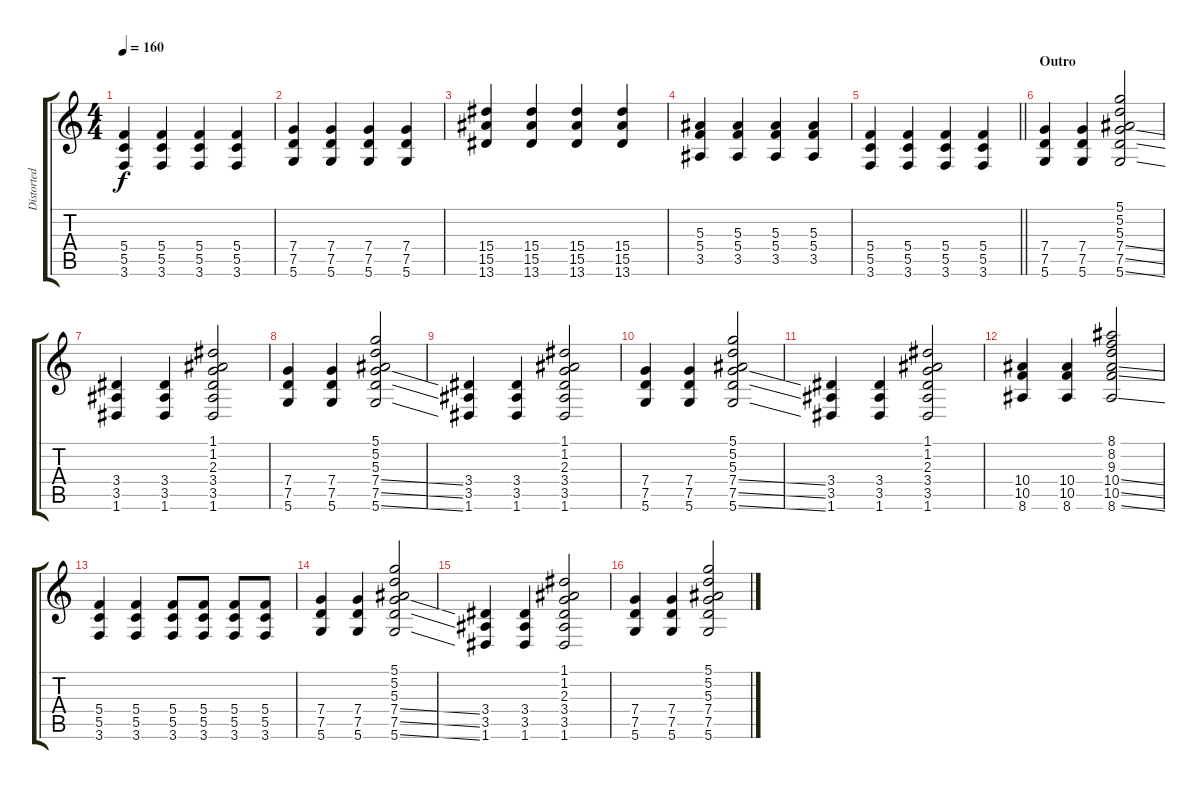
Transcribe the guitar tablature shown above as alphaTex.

\track ("Distorted Rhythm" "Distorted ") {instrument overdrivenguitar}
\staff {score tabs}
\tuning (D4 A3 F3 C3 G2 D2) {hide}
\ts (4 4)
\tempo 160
\clef g2
\ks c
(5.4 5.5 3.6).4{dy f} (5.4 5.5 3.6).4 (5.4 5.5 3.6).4 (5.4 5.5 3.6).4 |
(7.4 7.5 5.6).4 (7.4 7.5 5.6).4 (7.4 7.5 5.6).4 (7.4 7.5 5.6).4 |
(15.4 15.5 13.6).4 (15.4 15.5 13.6).4 (15.4 15.5 13.6).4 (15.4 15.5 13.6).4 |
(5.3 5.4 3.5).4 (5.3 5.4 3.5).4 (5.3 5.4 3.5).4 (5.3 5.4 3.5).4 |
\barLineRight lightlight
(5.4 5.5 3.6).4 (5.4 5.5 3.6).4 (5.4 5.5 3.6).4 (5.4 5.5 3.6).4 |
\section ("" "Outro")
(7.4 7.5 5.6).4 (7.4 7.5 5.6).4 (5.1 5.2 5.3 7.4{ss} 7.5{ss} 5.6{ss}).2 |
(3.4 3.5 1.6).4 (3.4 3.5 1.6).4 (1.1 1.2 2.3 3.4 3.5 1.6).2 |
(7.4 7.5 5.6).4 (7.4 7.5 5.6).4 (5.1 5.2 5.3 7.4{ss} 7.5{ss} 5.6{ss}).2 |
(3.4 3.5 1.6).4 (3.4 3.5 1.6).4 (1.1 1.2 2.3 3.4 3.5 1.6).2 |
(7.4 7.5 5.6).4 (7.4 7.5 5.6).4 (5.1 5.2 5.3 7.4{ss} 7.5{ss} 5.6{ss}).2 |
(3.4 3.5 1.6).4 (3.4 3.5 1.6).4 (1.1 1.2 2.3 3.4 3.5 1.6).2 |
(10.4 10.5 8.6).4 (10.4 10.5 8.6).4 (8.1 8.2 9.3 10.4{ss} 10.5{ss} 8.6{ss}).2 |
(5.4 5.5 3.6).4 (5.4 5.5 3.6).4 (5.4 5.5 3.6).8 (5.4 5.5 3.6).8 (5.4 5.5 3.6).8 (5.4 5.5 3.6).8 |
(7.4 7.5 5.6).4 (7.4 7.5 5.6).4 (5.1 5.2 5.3 7.4{ss} 7.5{ss} 5.6{ss}).2 |
(3.4 3.5 1.6).4 (3.4 3.5 1.6).4 (1.1 1.2 2.3 3.4 3.5 1.6).2 |
(7.4 7.5 5.6).4 (7.4 7.5 5.6).4 (5.1 5.2 5.3 7.4{ss} 7.5{ss} 5.6{ss}).2
